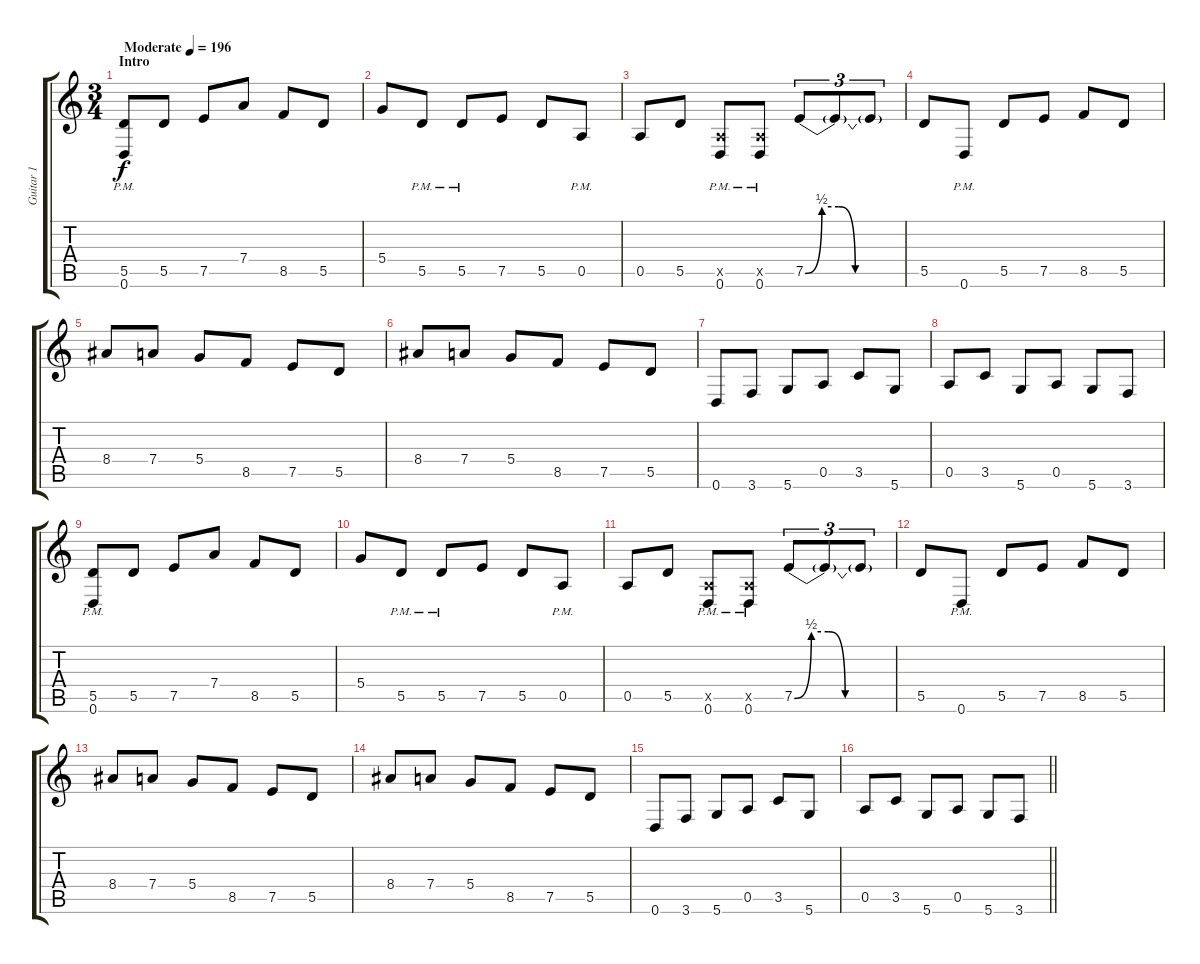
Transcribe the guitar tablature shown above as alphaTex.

\track ("Guitar 1" "Guitar 1") {instrument distortionguitar}
\staff {score tabs}
\tuning (E4 B3 G3 D3 A2 D2) {hide}
\ts (3 4)
\section ("" "Intro")
\tempo (196 "Moderate")
\clef g2
\ks c
(5.5 0.6{pm}).8{dy f instrument distortionguitar} 5.5.8 7.5.8 7.4.8 8.5.8 5.5.8 |
5.4.8 5.5{pm}.8 5.5{pm}.8 7.5.8 5.5.8 0.5{pm}.8 |
0.5.8 5.5.8 (0.5{x} 0.6{pm}).8 (0.5{x} 0.6{pm}).8 7.5{be (custom 0 0 10 2 20 2 30 0 60 0)}.8{tu (3 2)} 7.5{t}.8{tu (3 2)} 7.5{t}.8{tu (3 2)} |
5.5.8 0.6{pm}.8 5.5.8 7.5.8 8.5.8 5.5.8 |
8.4.8 7.4.8 5.4.8 8.5.8 7.5.8 5.5.8 |
8.4.8 7.4.8 5.4.8 8.5.8 7.5.8 5.5.8 |
0.6.8 3.6.8 5.6.8 0.5.8 3.5.8 5.6.8 |
0.5.8 3.5.8 5.6.8 0.5.8 5.6.8 3.6.8 |
(5.5 0.6{pm}).8 5.5.8 7.5.8 7.4.8 8.5.8 5.5.8 |
5.4.8 5.5{pm}.8 5.5{pm}.8 7.5.8 5.5.8 0.5{pm}.8 |
0.5.8 5.5.8 (0.5{x} 0.6{pm}).8 (0.5{x} 0.6{pm}).8 7.5{be (custom 0 0 10 2 20 2 30 0 60 0)}.8{tu (3 2)} 7.5{t}.8{tu (3 2)} 7.5{t}.8{tu (3 2)} |
5.5.8 0.6{pm}.8 5.5.8 7.5.8 8.5.8 5.5.8 |
8.4.8 7.4.8 5.4.8 8.5.8 7.5.8 5.5.8 |
8.4.8 7.4.8 5.4.8 8.5.8 7.5.8 5.5.8 |
0.6.8 3.6.8 5.6.8 0.5.8 3.5.8 5.6.8 |
\barLineRight lightlight
0.5.8 3.5.8 5.6.8 0.5.8 5.6.8 3.6.8
